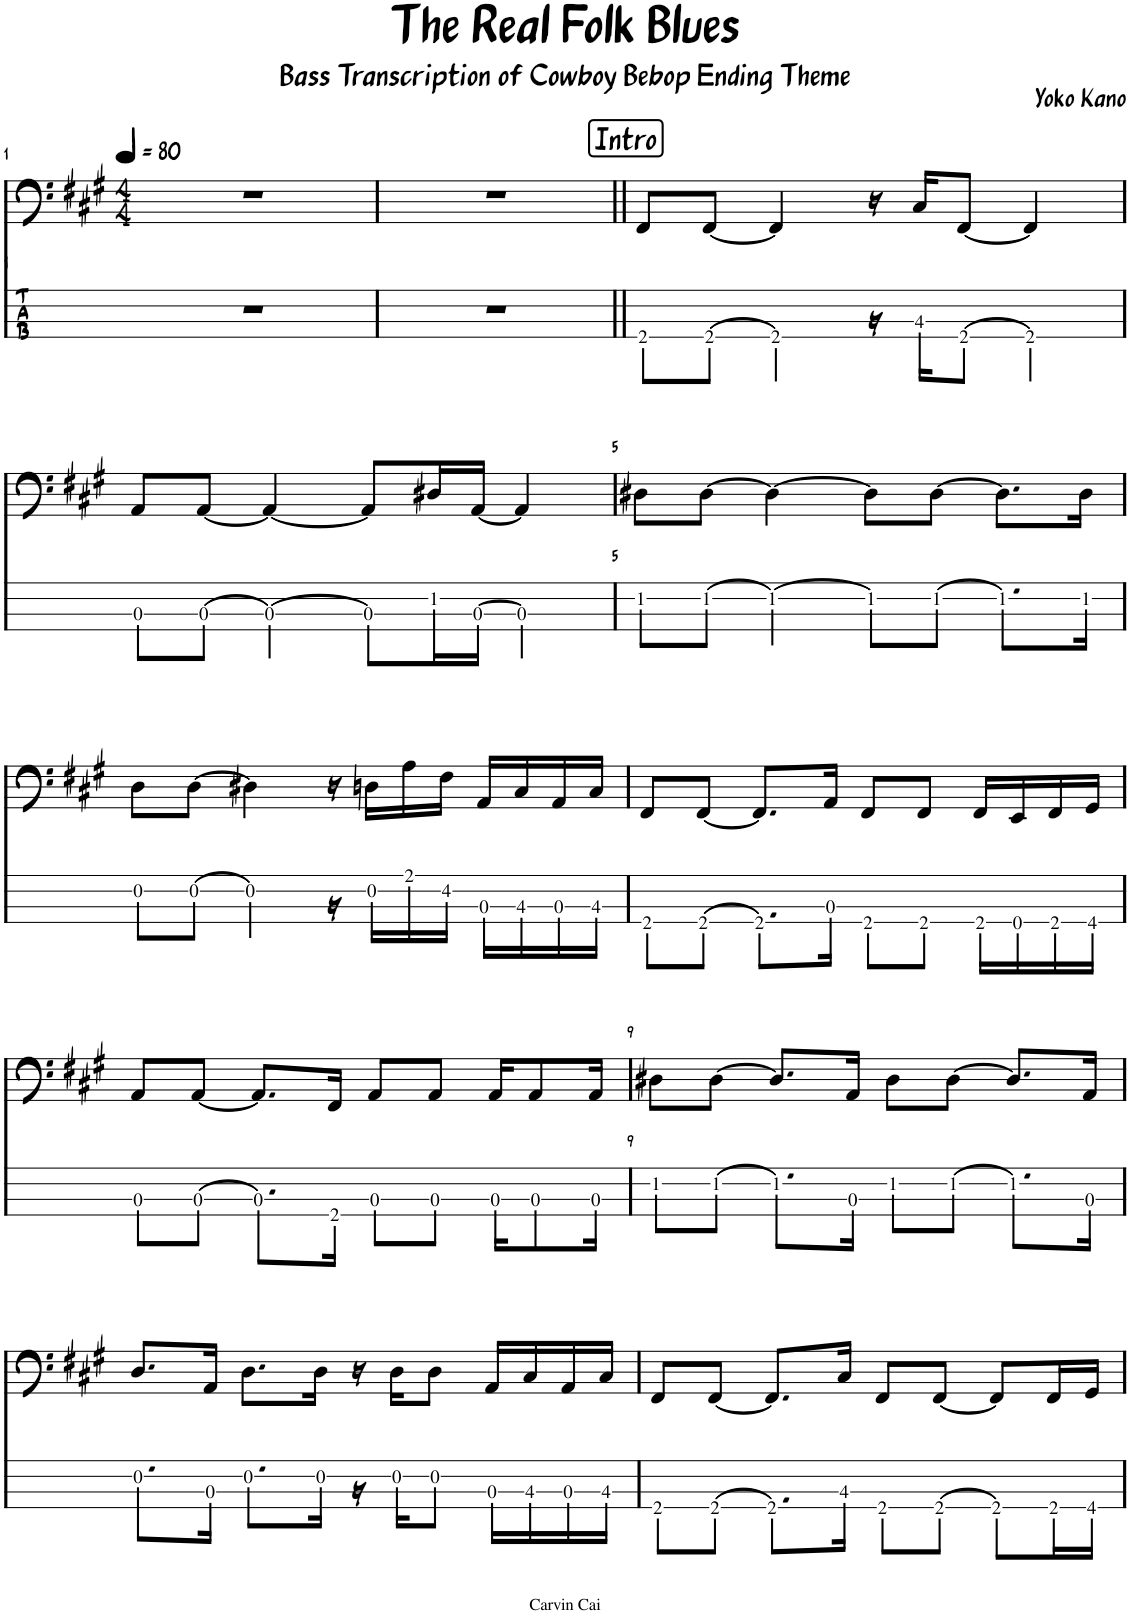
**kern	**kern
*part1	*part1
*staff2	*staff1
*I"电贝斯	*
*stria4	*
*	*clefF4
*Trd7c12	*Trd7c12
*k[f#c#g#]	*k[f#c#g#]
*M4/4	*M4/4
*MM80	*MM80
=1	=1
1r	1r
=2	=2
1r	1r
!!LO:REH:place=s1:a:B:cj:fs=14:t=Intro
=3||	=3||
8FF#\L	8FF#/L
[8FF#\J	[8FF#/J
4FF#\]	4FF#/]
16r	16r
16C#\KL	16C#/KL
[8FF#\J	[8FF#/J
4FF#\]	4FF#/]
!!LO:LB:g=z
=4	=4
8AA\L	8AA/L
[8AA\J	[8AA/J
4AA\_	4AA/_
8AA\L]	8AA/L]
16D#\L	16D#X/L
[16AA\JJ	[16AA/JJ
4AA\]	4AA/]
=5	=5
8D#\L	8D#X\L
[8D#\J	[8D#\J
4D#\_	4D#\_
8D#\L]	8D#\L]
[8D#\J	[8D#\J
8.D#\L]	8.D#\L]
16D#\Jk	16D#\Jk
!!LO:LB:g=z
=6	=6
8D\L	8D\L
[8D\J	[8D\J
4D#\]	4D#X\]
16r	16r
16D\LL	16Dn\LL
16A\	16A\
16F#\JJ	16F#\JJ
16AA\LL	16AA/LL
16C#\	16C#/
16AA\	16AA/
16C#\JJ	16C#/JJ
=7	=7
8FF#\L	8FF#/L
[8FF#\J	[8FF#/J
8.FF#\L]	8.FF#/L]
16AA\Jk	16AA/Jk
8FF#\L	8FF#/L
8FF#\J	8FF#/J
16FF#\LL	16FF#/LL
16EE\	16EE/
16FF#\	16FF#/
16GG#\JJ	16GG#/JJ
!!LO:LB:g=z
=8	=8
8AA\L	8AA/L
[8AA\J	[8AA/J
8.AA\L]	8.AA/L]
16FF#\Jk	16FF#/Jk
8AA\L	8AA/L
8AA\J	8AA/J
16AA\KL	16AA/KL
8AA\	8AA/
16AA\Jk	16AA/Jk
=9	=9
8D#\L	8D#X\L
[8D#\J	[8D#\J
8.D#\L]	8.D#/L]
16AA\Jk	16AA/Jk
8D#\L	8D#\L
[8D#\J	[8D#\J
8.D#\L]	8.D#/L]
16AA\Jk	16AA/Jk
!!LO:LB:g=z
=10	=10
8.D\L	8.D/L
16AA\Jk	16AA/Jk
8.D\L	8.D\L
16D\Jk	16D\Jk
16r	16r
16D\KL	16D\KL
8D\J	8D\J
16AA\LL	16AA/LL
16C#\	16C#/
16AA\	16AA/
16C#\JJ	16C#/JJ
=11	=11
8FF#\L	8FF#/L
[8FF#\J	[8FF#/J
8.FF#\L]	8.FF#/L]
16C#\Jk	16C#/Jk
8FF#\L	8FF#/L
[8FF#\J	[8FF#/J
8FF#\L]	8FF#/L]
16FF#\L	16FF#/L
16GG#\JJ	16GG#/JJ
=	=
*-	*-
